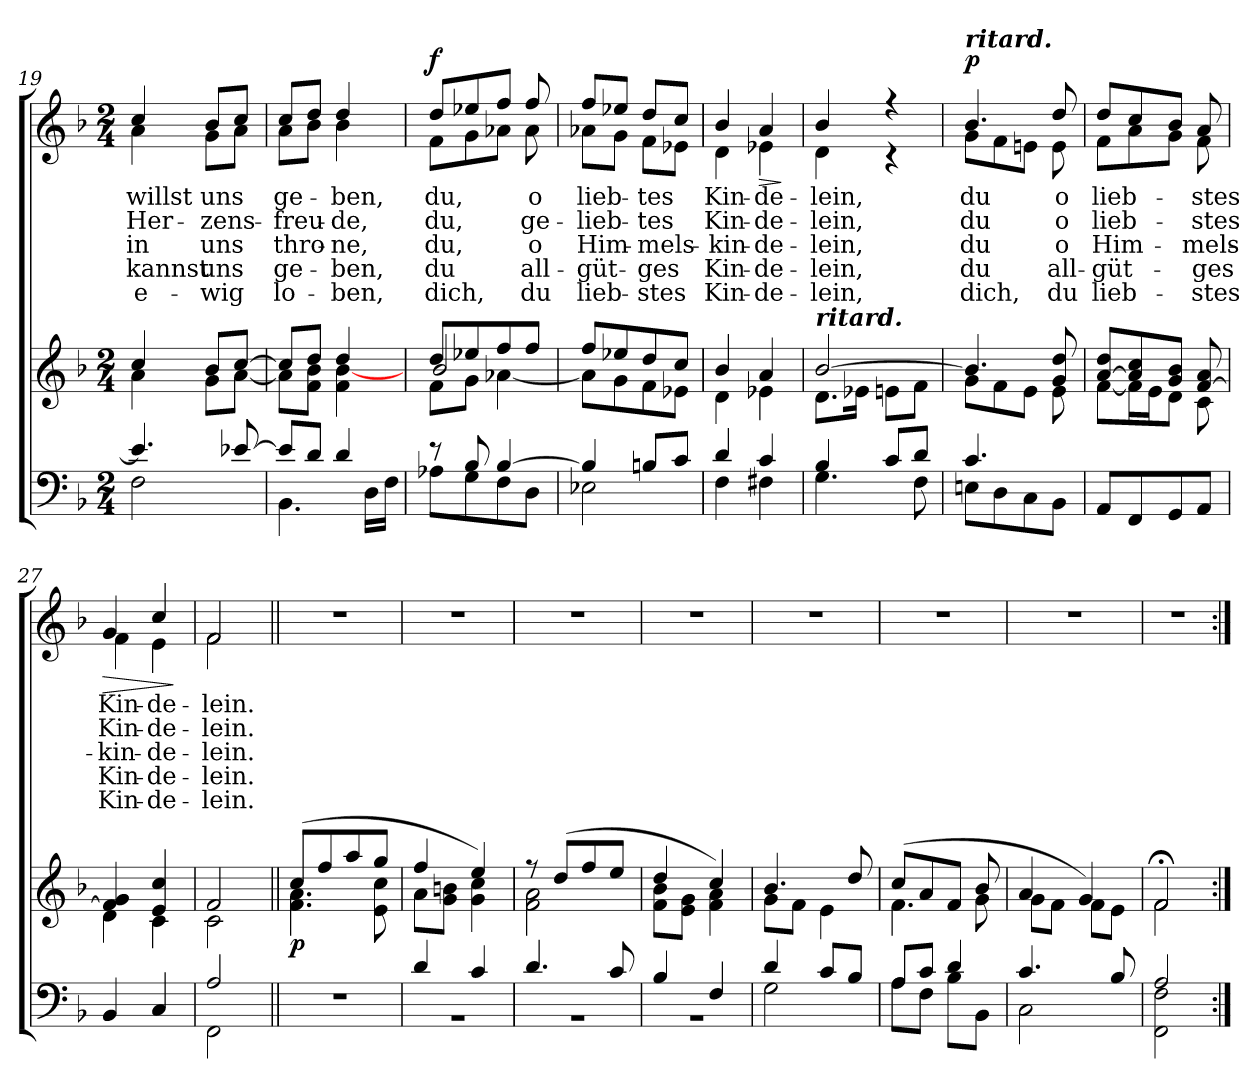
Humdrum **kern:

**kern	**kern	**dynam	**kern	**text	**text	**text	**text	**text	**dynam
*part2	*part2	*part2	*part1	*part1	*part1	*part1	*part1	*part1	*part1
*staff3	*staff2	*staff2/3	*staff1	*staff1	*staff1	*staff1	*staff1	*staff1	*staff1
*clefF4	*clefG2	*	*clefG2	*	*	*	*	*	*
*k[b-]	*k[b-]	*	*k[b-]	*	*	*	*	*	*
*F:	*F:	*	*F:	*	*	*	*	*	*
*M2/4	*M2/4	*	*M2/4	*	*	*	*	*	*
=19	=19	=19	=19	=19	=19	=19	=19	=19	=19
*^	*^	*	*	*	*	*	*	*	*
!	!	!	!	!	!	!LO:LY:b	!LO:LY:b	!LO:LY:b	!LO:LY:b	!LO:LY:b	!
*	*	*	*	*	*^	*	*	*	*	*	*
4.e-/]	2F\	4cc/	4a\	.	4cc/	4a\	willst	Her-	in	kannst	e-	.
!	!	!	!	!	!	!	!LO:LY:b	!LO:LY:b	!LO:LY:b	!LO:LY:b	!LO:LY:b	!
.	.	8b-/L	8g\L	.	8b-/L	8g\L	uns	-zens-	uns	uns	-wig	.
[>8e-X/	.	[>8cc/J	[<8a\J	.	8cc/J	8a\J	.	.	.	.	.	.
=20	=20	=20	=20	=20	=20	=20	=20	=20	=20	=20	=20	=20
!	!	!	!	!	!	!	!LO:LY:b	!LO:LY:b	!LO:LY:b	!LO:LY:b	!LO:LY:b	!
8e-/L]	4.BB-\	8cc/L]	8a\L]	.	8cc/L	8a\L	ge-	-freu-	thro-	ge-	lo-	.
8d/J	.	8dd/J	8f\ 8b-\J	.	8dd/J	8b-\J	.	.	.	.	.	.
!	!	!	!	!	!	!	!LO:LY:b	!LO:LY:b	!LO:LY:b	!LO:LY:b	!LO:LY:b	!
4d/	.	4dd/	4f\ [<4b-\	.	4dd/	4b-\	-ben,	-de,	-ne,	-ben,	-ben,	.
.	16D\LL	.	.	.	.	.	.	.	.	.	.	.
.	16F\JJ	.	.	.	.	.	.	.	.	.	.	.
=21	=21	=21	=21	=21	=21	=21	=21	=21	=21	=21	=21	=21
*	*	*	*^	*	*	*	*	*	*	*	*	*
!	!	!	!	!	!	!	!	!LO:LY:b	!LO:LY:b	!LO:LY:b	!LO:LY:b	!LO:LY:b	!LO:DY:a
8re	8A-X\L	8dd/L	8f\L	2b-/	.	8dd/L	8f\L	du,	du,	du,	du	dich,	f
8B-/	8G\	8ee-X/	8g\J	.	.	8ee-X/	8g\	.	.	.	.	.	.
[>4B-/	8F\	8ff/	[<4a-X\	.	.	8ff/J	8a-X\J	.	.	.	.	.	.
!	!	!	!	!	!	!	!	!LO:LY:b	!LO:LY:b	!LO:LY:b	!LO:LY:b	!LO:LY:b	!
.	8D\J	8ff/J	.	.	.	8ff/	8a-\	o	ge-	o	all-	du	.
*	*	*	*v	*v	*	*	*	*	*	*	*	*	*
!!LO:PB:g=z	!!
=22	=22	=22	=22	=22	=22	=22	=22	=22	=22	=22	=22	=22
!	!	!	!	!	!	!	!LO:LY:b	!LO:LY:b	!LO:LY:b	!LO:LY:b	!LO:LY:b	!
4B-/]	2E-X\	8ff/L	8a-\L]	.	8ff/L	8a-X\L	lieb-	-lieb-	Him-	-güt-	lieb-	.
.	.	8ee-X/	8g\	.	8ee-X/J	8g\J	.	.	.	.	.	.
!	!	!	!	!	!	!	!LO:LY:b	!LO:LY:b	!LO:LY:b	!LO:LY:b	!LO:LY:b	!
8Bn/L	.	8dd/	8f\	.	8dd/L	8f\L	-tes	-tes	-mels-	-ges	-stes	.
8c/J	.	8cc/J	8e-X\J	.	8cc/J	8e-X\J	.	.	.	.	.	.
=23	=23	=23	=23	=23	=23	=23	=23	=23	=23	=23	=23	=23
!	!	!	!	!	!	!	!LO:LY:b	!LO:LY:b	!LO:LY:b	!LO:LY:b	!LO:LY:b	!
4d/	4F\	4b-/	4d\	.	4b-/	4d\	Kin-	Kin-	-kin-	Kin-	Kin-	.
!	!	!	!	!	!	!	!LO:LY:b	!LO:LY:b	!LO:LY:b	!LO:LY:b	!LO:LY:b	!LO:HP:b
4c/	4F#X\	4a/	4e-X\	.	4a/	4e-X\	-de-	-de-	-de-	-de-	-de-	>
*v	*v	*	*	*	*v	*v	*	*	*	*	*	*
*	*v	*v	*	*	*	*	*	*	*	*
.	.	.	.	.	.	.	.	.	]
=24	=24	=24	=24	=24	=24	=24	=24	=24	=24
*^	*^	*	*	*	*	*	*	*	*
!	!	!LO:TX:a:Bi:t=ritard.	!	!	!	!	!	!	!	!	!
!	!	!	!	!	!	!LO:LY:b	!LO:LY:b	!LO:LY:b	!LO:LY:b	!LO:LY:b	!
*	*	*	*	*	*^	*	*	*	*	*	*
4B-/	4.G\	[>2b-/	8.d\L	.	4b-/	4d\	-lein,	-lein,	-lein,	-lein,	-lein,	.
.	.	.	16e-X\Jk	.	.	.	.	.	.	.	.	.
8c/L	.	.	8en\L	.	4r	4r	.	.	.	.	.	.
8d/J	8F\	.	8f\J	.	.	.	.	.	.	.	.	.
=25	=25	=25	=25	=25	=25	=25	=25	=25	=25	=25	=25	=25
!	!	!	!	!	!LO:TX:a:Bi:t=ritard.	!	!	!	!	!	!	!
!	!	!	!	!	!	!	!LO:LY:b	!LO:LY:b	!LO:LY:b	!LO:LY:b	!LO:LY:b	!LO:DY:a
4.c/	8En\L	4.b-/]	8g\L	.	4.b-/	8g\L	du	du	du	du	dich,	p
.	8D\	.	8f\	.	.	8f\	.	.	.	.	.	.
.	8C\	.	8e\J	.	.	8en\J	.	.	.	.	.	.
!	!	!	!	!	!	!	!LO:LY:b	!LO:LY:b	!LO:LY:b	!LO:LY:b	!LO:LY:b	!
8ryy	8BB-\J	8g/ 8dd/	8e\	.	8dd/	8e\	o	o	o	all-	du	.
=26	=26	=26	=26	=26	=26	=26	=26	=26	=26	=26	=26	=26
!	!	!	!	!	!	!	!LO:LY:b	!LO:LY:b	!LO:LY:b	!LO:LY:b	!LO:LY:b	!
*v	*v	*	*	*	*	*	*	*	*	*	*	*
8AA/L	[>8a/ 8dd/L	[<8f\L	.	8dd/L	8f\L	lieb-	lieb-	Him-	-güt-	lieb-	.
8FF/	8a/] 8cc/	16f\L]	.	8cc/	8a\	.	.	.	.	.	.
.	.	16e\J	.	.	.	.	.	.	.	.	.
8GG/	8g/ 8b-/J	8d\J	.	8b-/J	8g\J	.	.	.	.	.	.
!	!	!	!	!	!	!LO:LY:b	!LO:LY:b	!LO:LY:b	!LO:LY:b	!LO:LY:b	!
8AA/J	[>8f/ 8a/	8c\	.	8a/	8f\	-stes	-stes	-mels-	-ges	-stes	.
=27	=27	=27	=27	=27	=27	=27	=27	=27	=27	=27	=27
!	!	!	!	!	!	!LO:LY:b	!LO:LY:b	!LO:LY:b	!LO:LY:b	!LO:LY:b	!LO:HP:b
4BB-/	4f/] 4g/	4d\	.	4g/	4f\	Kin-	Kin-	-kin-	Kin-	Kin-	>
!	!	!	!	!	!	!LO:LY:b	!LO:LY:b	!LO:LY:b	!LO:LY:b	!LO:LY:b	!
4C/	4e/ 4cc/	4c\	.	4cc/	4e\	-de-	-de-	-de-	-de-	-de-	.
*	*v	*v	*	*	*	*	*	*	*	*	*
*	*	*	*v	*v	*	*	*	*	*	*
.	.	.	.	.	.	.	.	.	]
=28	=28	=28	=28	=28	=28	=28	=28	=28	=28
*^	*^	*	*	*	*	*	*	*	*
!	!	!	!	!	!	!LO:LY:b	!LO:LY:b	!LO:LY:b	!LO:LY:b	!LO:LY:b	!
*	*	*	*	*	*^	*	*	*	*	*	*
2A/	2FF\	2f/	2c\	.	2f/	2f\	-lein.	-lein.	-lein.	-lein.	-lein.	.
!!LO:LB:g=z
=29||	=29||	=29||	=29||	=29||	=29||	=29||	=29||	=29||	=29||	=29||	=29||	=29||
!	!	!	!	!LO:DY:b	!	!	!	!	!	!	!	!
*v	*v	*	*	*	*v	*v	*	*	*	*	*	*
2r	(>8cc/L	4.f\ 4.a\	p	2r	.	.	.	.	.	.
.	8ff/	.	.	.	.	.	.	.	.	.
.	8aa/	.	.	.	.	.	.	.	.	.
.	8gg/J	8e\ 8cc\	.	.	.	.	.	.	.	.
=30	=30	=30	=30	=30	=30	=30	=30	=30	=30	=30
*^	*	*	*	*	*	*	*	*	*	*
!	!LO:N:vis=1	!	!	!	!	!	!	!	!	!	!
4d/	2rBB	4ff/	8a\L	.	2r	.	.	.	.	.	.
.	.	.	8g\ 8bn\J	.	.	.	.	.	.	.	.
4c/	.	4ee/)	4g\ 4cc\	.	.	.	.	.	.	.	.
=31	=31	=31	=31	=31	=31	=31	=31	=31	=31	=31	=31
!	!LO:N:vis=1	!	!	!	!	!	!	!	!	!	!
4.d/	2rBB	8ree	2f\ 2a\	.	2r	.	.	.	.	.	.
.	.	(>8dd/L	.	.	.	.	.	.	.	.	.
.	.	8ff/	.	.	.	.	.	.	.	.	.
8c/	.	8ee/J	.	.	.	.	.	.	.	.	.
=32	=32	=32	=32	=32	=32	=32	=32	=32	=32	=32	=32
!	!LO:N:vis=1	!	!	!	!	!	!	!	!	!	!
4B-/	2rBB	4dd/	8f\ 8b-\L	.	2r	.	.	.	.	.	.
.	.	.	8e\ 8g\J	.	.	.	.	.	.	.	.
4F/	.	4cc/)	4f\ 4a\	.	.	.	.	.	.	.	.
=33	=33	=33	=33	=33	=33	=33	=33	=33	=33	=33	=33
4d/	2G\	4.b-/	8g\L	.	2r	.	.	.	.	.	.
.	.	.	8f\J	.	.	.	.	.	.	.	.
8c/L	.	.	4e\	.	.	.	.	.	.	.	.
8B-/J	.	8dd/	.	.	.	.	.	.	.	.	.
=34	=34	=34	=34	=34	=34	=34	=34	=34	=34	=34	=34
8A/L	8A\L	(>8cc/L	4.f\	.	2r	.	.	.	.	.	.
8c/J	8F\J	8a/	.	.	.	.	.	.	.	.	.
4d/	8B-\L	8f/J	.	.	.	.	.	.	.	.	.
.	8BB-\J	8b-/	8g\	.	.	.	.	.	.	.	.
=35	=35	=35	=35	=35	=35	=35	=35	=35	=35	=35	=35
4.c/	2C\	4a/	8g\L	.	2r	.	.	.	.	.	.
.	.	.	8f\J	.	.	.	.	.	.	.	.
.	.	4g/)	8f\L	.	.	.	.	.	.	.	.
8B-/	.	.	8e\J	.	.	.	.	.	.	.	.
=36	=36	=36	=36	=36	=36	=36	=36	=36	=36	=36	=36
2A/	2FF\ 2F\	2f;</	2f\	.	2r	.	.	.	.	.	.
*v	*v	*	*	*	*	*	*	*	*	*	*
*	*v	*v	*	*	*	*	*	*	*	*
=:|!	=:|!	=:|!	=:|!	=:|!	=:|!	=:|!	=:|!	=:|!	=:|!
*-	*-	*-	*-	*-	*-	*-	*-	*-	*-
